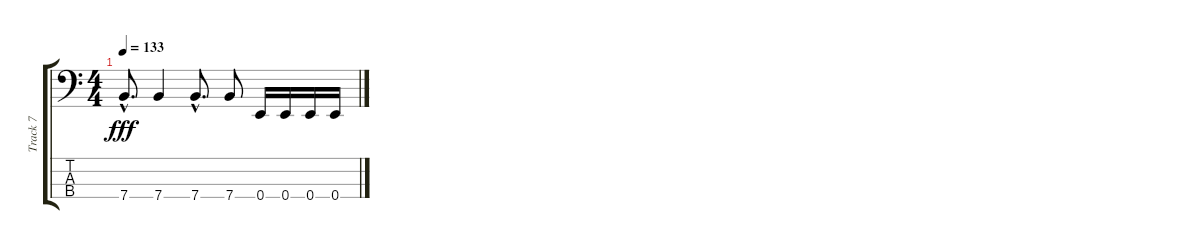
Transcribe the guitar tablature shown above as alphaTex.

\track ("Track 7" "Track 7") {instrument electricbassfinger}
\staff {score tabs}
\tuning (G2 D2 A1 E1) {hide}
\ts (4 4)
\tempo 133
\clef f4
\ks c
7.4{hac}.8{d dy fff} 7.4.4 7.4{hac}.8{d} 7.4.8 0.4.16 0.4.16 0.4.16 0.4.16
